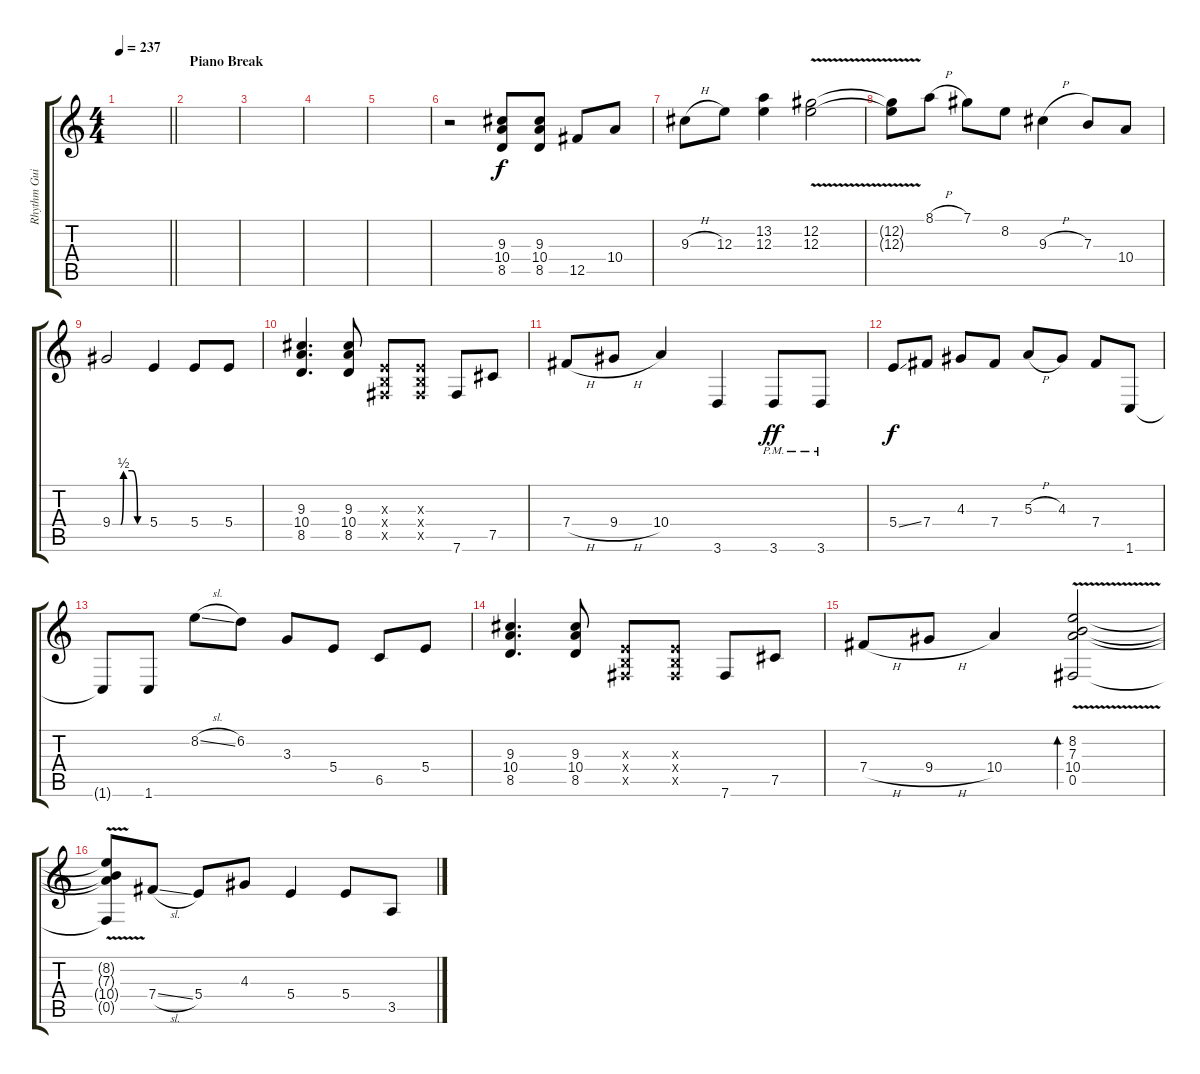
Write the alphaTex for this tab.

\track ("Rhythm Guitar L" "Rhythm Gui") {instrument distortionguitar}
\staff {score tabs}
\tuning (Db4 Ab3 E3 B2 Gb2 B1) {hide}
\ts (4 4)
\tempo 237
\clef g2
\barLineRight lightlight
\ks c
|
\section ("" "Piano Break")
|
|
|
|
r.2 (9.3 10.4 8.5).8 (9.3 10.4 8.5).8 12.5.8 10.4.8 |
9.3{h}.8 12.3.8 (13.2 12.3).4 (12.2{v} 12.3{v}).2 |
(12.2{t} 12.3{t}).8 8.1{h}.8 7.1.8 8.2.8 9.3{h}.4 7.3.8 10.4.8 |
9.4{be (custom 0 0 5 0 10 0 15 0 20 2 35 2 45 0 60 0)}.2 5.4.4 5.4.8 5.4.8 |
(9.3 10.4 8.5).4{d} (9.3 10.4 8.5).8 (0.3{x} 0.4{x} 0.5{x}).8 (0.3{x} 0.4{x} 0.5{x}).8 7.6.8 7.5.8 |
7.4{h}.8 9.4{h}.8 10.4.4 3.6.4 3.6{pm}.8{dy ff} 3.6{pm}.8 |
5.4{ss}.8{dy f} 7.4.8 4.3.8 7.4.8 5.3{h}.8 4.3.8 7.4.8 1.6.8 |
1.6{t}.8 1.6.8 8.2{sl}.8 6.2.8 3.3.8 5.4.8 6.5.8 5.4.8 |
(9.3 10.4 8.5).4{d} (9.3 10.4 8.5).8 (0.3{x} 0.4{x} 0.5{x}).8 (0.3{x} 0.4{x} 0.5{x}).8 7.6.8 7.5.8 |
7.4{h}.8 9.4{h}.8 10.4.4 (8.2 7.3{v} 10.4 0.5).2{bd 240} |
(8.2{t} 7.3{t} 10.4{t} 0.5{t}).8 7.4{sl}.8 5.4.8 4.3.8 5.4.4 5.4.8 3.5.8
